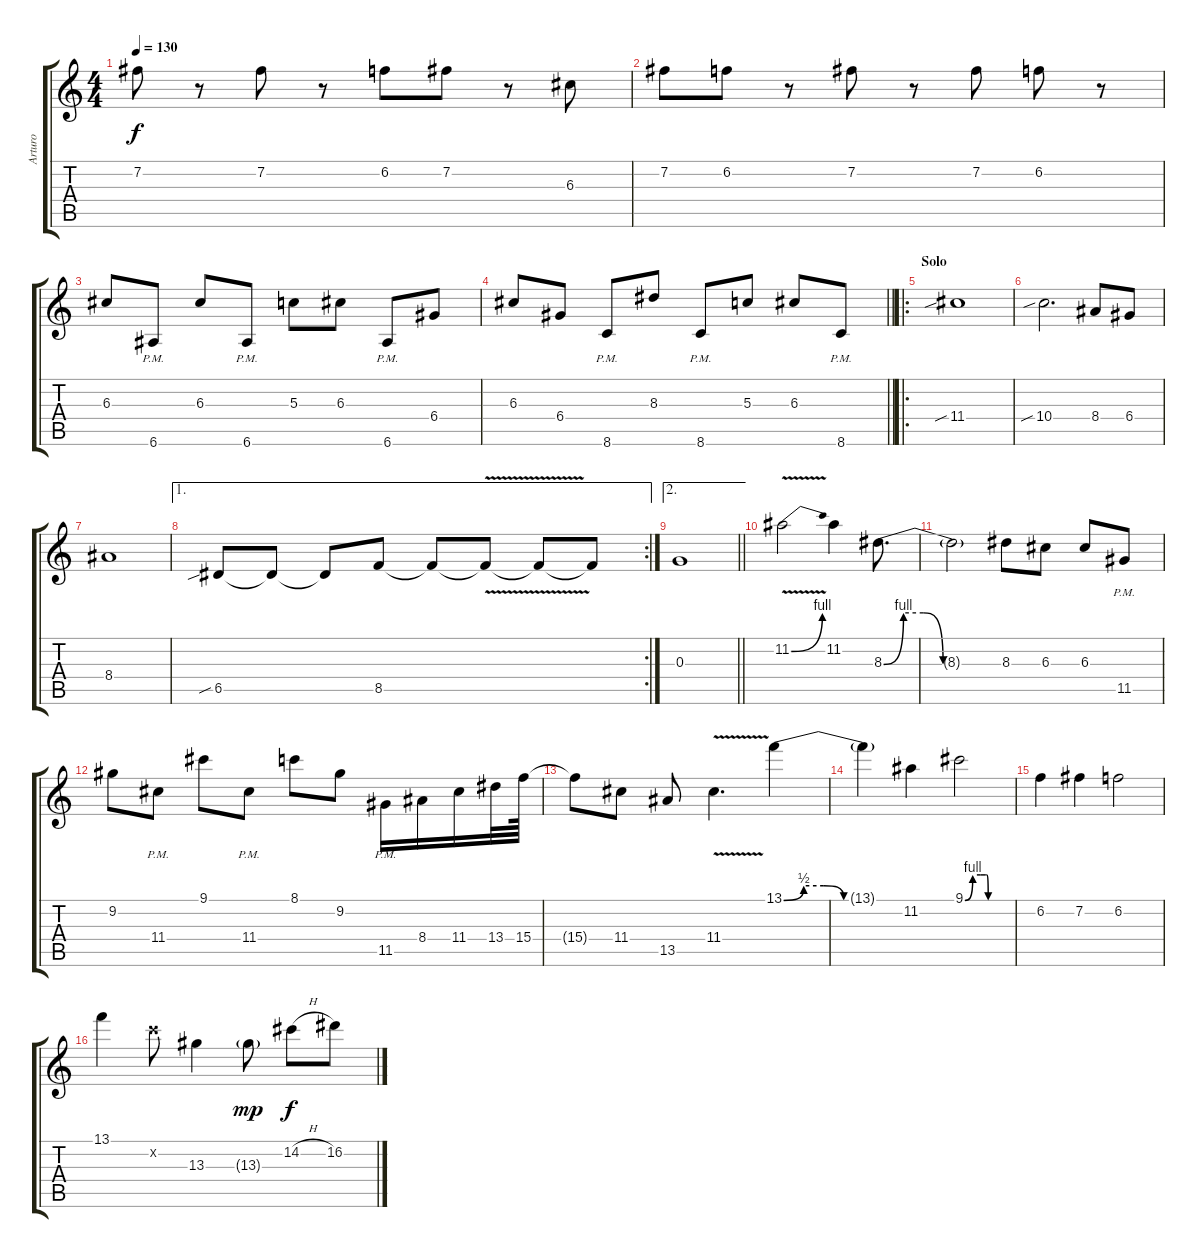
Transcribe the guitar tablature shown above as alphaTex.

\track ("Arturo" "Arturo") {instrument distortionguitar}
\staff {score tabs}
\tuning (E4 B3 G3 D3 A2 E2) {hide}
\ts (4 4)
\tempo 130
\clef g2
\ks c
7.2.8{dy f} r.8 7.2.8 r.8 6.2.8 7.2.8 r.8 6.3.8 |
7.2.8 6.2.8 r.8 7.2.8 r.8 7.2.8 6.2.8 r.8 |
6.3.8 6.6{pm}.8 6.3.8 6.6{pm}.8 5.3.8 6.3.8 6.6{pm}.8 6.4.8 |
\barLineRight lightlight
6.3.8 6.4.8 8.6{pm}.8 8.3.8 8.6{pm}.8 5.3.8 6.3.8 8.6{pm}.8 |
\ro
\section ("" "Solo")
11.4{sib}.1{volume 16 balance 8} |
10.4{sib}.2{d} 8.4.8 6.4.8 |
8.4.1 |
\ae 1
\rc 2
6.5{sib}.8 6.5{t}.8 6.5{t}.8 8.5.8 8.5{t}.8 8.5{v t}.8 8.5{t}.8 8.5{t}.8 |
\ae 2
\barLineRight lightlight
0.3.1 |
11.2{be (bend 0 0 60 4) v}.2 11.2.4 8.3{be (custom 0 0 10 4 20 4 30 0 60 0)}.8{d} |
8.3{t}.2 8.3.8 6.3.8 6.3.8 11.5{pm}.8 |
9.2.8 11.4{pm}.8 9.1.8 11.4{pm}.8 8.1.8 9.2.8 11.5{pm}.16 8.4.16 11.4.16 13.4.32 15.4.64 |
15.4{t}.8 11.4.8 13.5.8 11.4{v}.4{d} 13.1{be (custom 0 0 10 2 20 2 30 0 60 0)}.4 |
13.1{t}.4 11.2.4 9.1{be (custom 0 0 10 4 20 4 26 4 28 4 30 0 33 0 36 0 40 0 60 0)}.2 |
6.2.4 7.2.4 6.2.2 |
13.1.4 13.2{x}.8 13.3.4 13.3{g}.8{dy mp} 14.2{h}.8{dy f} 16.2.8
